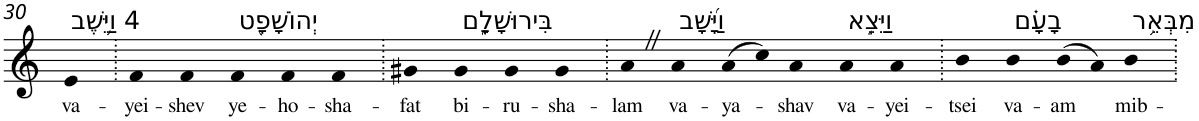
**kern	**text
*part1	*part1
*staff1	*staff1
*I"Piano	*
*I'Pno	*
!!LO:PB:g=z
*clefG2	*
*k[]	*
=30	=30
!LO:TX:a:t=4 וַיֵּ֥שֶׁב	!
!	!LO:LY:b
4e	va-
=31.	=31.
!	!LO:LY:b
4f	-yei-
!	!LO:LY:b
4f	-shev
!LO:TX:a:t=יְהוֹשָׁפָ֖ט	!
!	!LO:LY:b
4f	ye-
!	!LO:LY:b
4f	-ho-
!	!LO:LY:b
4f	-sha-
=32.	=32.
!	!LO:LY:b
4g#X	-fat
!LO:TX:a:t=בִּירוּשָׁלִָ֑ם	!
!	!LO:LY:b
4g#	bi-
!	!LO:LY:b
4g#	-ru-
!	!LO:LY:b
4g#	-sha-
=33.	=33.
!	!LO:LY:b
4aZ	-lam
!LO:TX:a:t=וַיָּ֜שָׁב	!
!	!LO:LY:b
4a	va-
!	!LO:LY:b
(>8a	-ya-
8cc)	.
!	!LO:LY:b
4a	-shav
!LO:TX:a:t=וַיֵּצֵ֣א	!
!	!LO:LY:b
4a	va-
!	!LO:LY:b
4a	-yei-
=34.	=34.
!	!LO:LY:b
4b	-tsei
!LO:TX:a:t=בָעָ֗ם	!
!	!LO:LY:b
4b	va-
!	!LO:LY:b
(>8b	-am
8a)	.
!LO:TX:a:t=מִבְּאֵ֥ר	!
!	!LO:LY:b
4b	mib-
=.	=.
*-	*-
